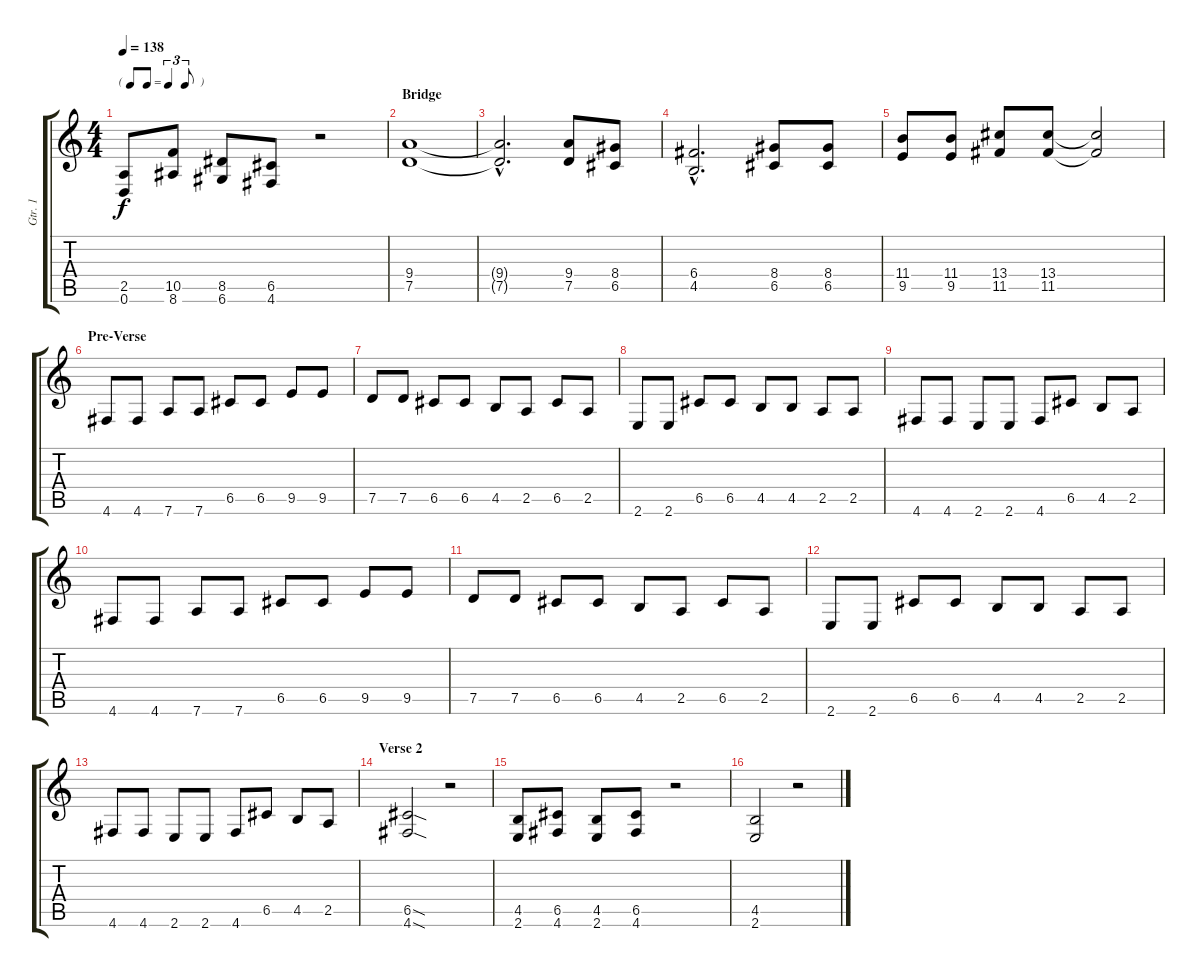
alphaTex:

\track ("Gtr. 1" "Gtr. 1") {instrument distortionguitar}
\staff {score tabs}
\tuning (D4 A3 F3 C3 G2 D2) {hide}
\ts (4 4)
\tf triplet8th
\tempo 138
\clef g2
\ks c
(2.5 0.6).8{dy f} (10.5 8.6).8 (8.5 6.6).8 (6.5 4.6).8 r.2 |
\section ("" "Bridge")
(9.4 7.5).1 |
(9.4{hac t} 7.5{hac t}).2{d} (9.4 7.5).8 (8.4 6.5).8 |
(6.4{hac} 4.5{hac}).2{d} (8.4 6.5).8 (8.4 6.5).8 |
(11.4 9.5).8 (11.4 9.5).8 (13.4 11.5).8 (13.4 11.5).8 (13.4{t} 11.5{t}).2 |
\section ("" "Pre-Verse")
4.6.8 4.6.8 7.6.8 7.6.8 6.5.8 6.5.8 9.5.8 9.5.8 |
7.5.8 7.5.8 6.5.8 6.5.8 4.5.8 2.5.8 6.5.8 2.5.8 |
2.6.8 2.6.8 6.5.8 6.5.8 4.5.8 4.5.8 2.5.8 2.5.8 |
4.6.8 4.6.8 2.6.8 2.6.8 4.6.8 6.5.8 4.5.8 2.5.8 |
4.6.8 4.6.8 7.6.8 7.6.8 6.5.8 6.5.8 9.5.8 9.5.8 |
7.5.8 7.5.8 6.5.8 6.5.8 4.5.8 2.5.8 6.5.8 2.5.8 |
2.6.8 2.6.8 6.5.8 6.5.8 4.5.8 4.5.8 2.5.8 2.5.8 |
4.6.8 4.6.8 2.6.8 2.6.8 4.6.8 6.5.8 4.5.8 2.5.8 |
\section ("" "Verse 2")
(6.5{sod} 4.6{sod}).2 r.2 |
(4.5 2.6).8 (6.5 4.6).8 (4.5 2.6).8 (6.5 4.6).8 r.2 |
(4.5 2.6).2 r.2
